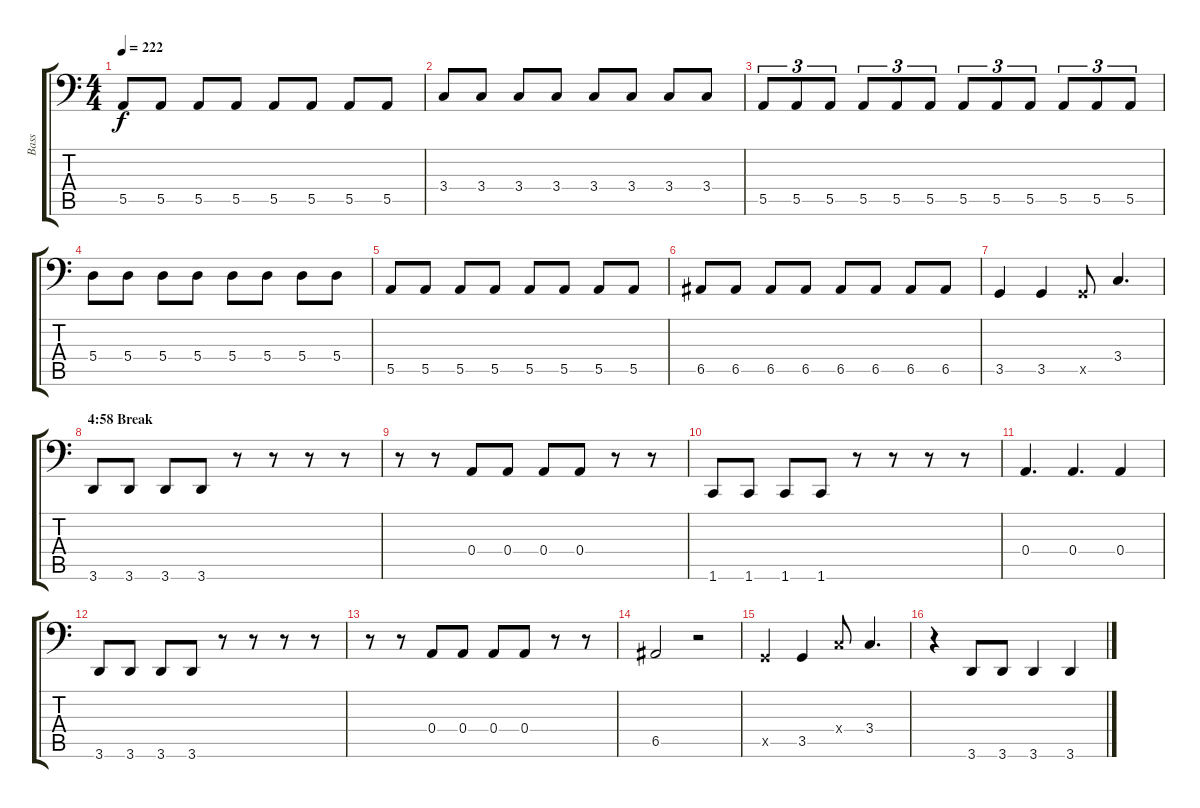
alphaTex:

\track ("Bass" "Bass") {instrument electricbasspick}
\staff {score tabs}
\tuning (B2 G2 D2 A1 E1 B0) {hide}
\ts (4 4)
\tempo 222
\clef f4
\ks c
5.5.8{dy f} 5.5.8 5.5.8 5.5.8 5.5.8 5.5.8 5.5.8 5.5.8 |
3.4.8 3.4.8 3.4.8 3.4.8 3.4.8 3.4.8 3.4.8 3.4.8 |
5.5.8{tu (3 2)} 5.5.8{tu (3 2)} 5.5.8{tu (3 2)} 5.5.8{tu (3 2)} 5.5.8{tu (3 2)} 5.5.8{tu (3 2)} 5.5.8{tu (3 2)} 5.5.8{tu (3 2)} 5.5.8{tu (3 2)} 5.5.8{tu (3 2)} 5.5.8{tu (3 2)} 5.5.8{tu (3 2)} |
5.4.8 5.4.8 5.4.8 5.4.8 5.4.8 5.4.8 5.4.8 5.4.8 |
5.5.8 5.5.8 5.5.8 5.5.8 5.5.8 5.5.8 5.5.8 5.5.8 |
6.5.8 6.5.8 6.5.8 6.5.8 6.5.8 6.5.8 6.5.8 6.5.8 |
3.5.4 3.5.4 3.5{x}.8 3.4.4{d} |
\section ("" "4:58 Break")
3.6.8 3.6.8 3.6.8 3.6.8 r.8 r.8 r.8 r.8 |
r.8 r.8 0.4.8 0.4.8 0.4.8 0.4.8 r.8 r.8 |
1.6.8 1.6.8 1.6.8 1.6.8 r.8 r.8 r.8 r.8 |
0.4.4{d} 0.4.4{d} 0.4.4 |
3.6.8 3.6.8 3.6.8 3.6.8 r.8 r.8 r.8 r.8 |
r.8 r.8 0.4.8 0.4.8 0.4.8 0.4.8 r.8 r.8 |
6.5.2 r.2 |
3.5{x}.4 3.5.4 3.4{x}.8 3.4.4{d} |
r.4 3.6.8 3.6.8 3.6.4 3.6.4
